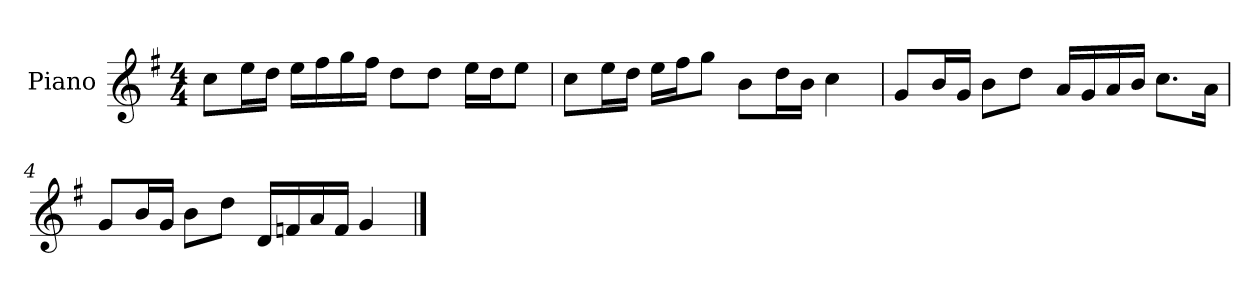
**kern
*part1
*staff1
*I"Piano
*I'P-no
*clefG2
*k[f#]
*M4/4
*MM90
=1
8cc\L
16ee\L
16dd\JJ
16ee\LL
16ff#\
16gg\
16ff#\JJ
8dd\L
8dd\J
16ee\LL
16dd\J
8ee\J
=2
8cc\L
16ee\L
16dd\JJ
16ee\LL
16ff#\J
8gg\J
8b\L
16dd\L
16b\JJ
4cc\
=3
8g/L
16b/L
16g/JJ
8b\L
8dd\J
16a/LL
16g/
16a/
16b/JJ
8.cc\L
16a\Jk
!!LO:LB:g=z
=4
8g/L
16b/L
16g/JJ
8b\L
8dd\J
16d/LL
16fn/
16a/
16f/JJ
4g/
==
*-
